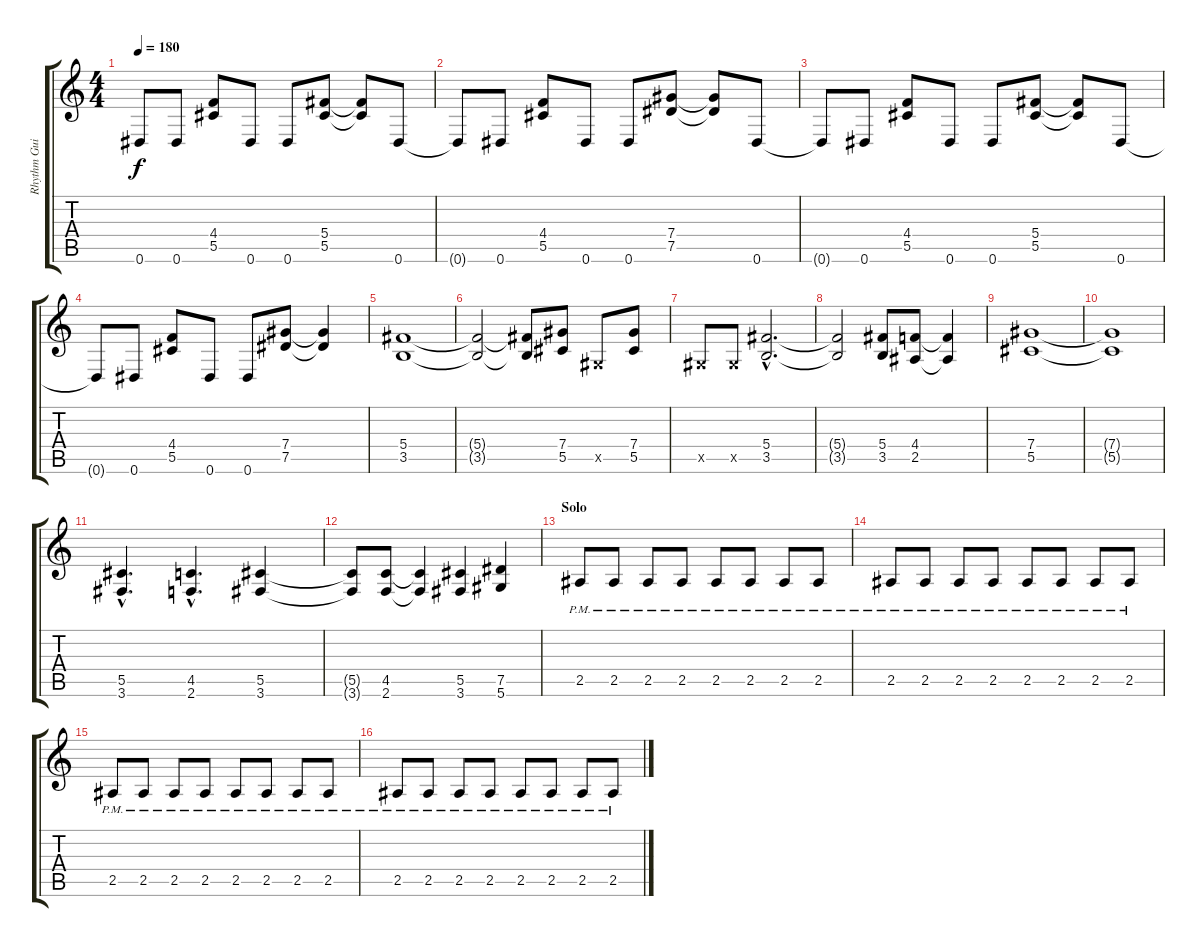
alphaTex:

\track ("Rhythm Guitar" "Rhythm Gui") {instrument distortionguitar}
\staff {score tabs}
\tuning (Eb4 Bb3 Gb3 Db3 Ab2 Eb2) {hide}
\ts (4 4)
\tempo 180
\clef g2
\ks c
0.6{t}.8{dy f} 0.6.8 (4.4 5.5).8 0.6.8 0.6.8 (5.4 5.5).8 (5.4{t} 5.5{t}).8 0.6.8 |
0.6{t}.8 0.6.8 (4.4 5.5).8 0.6.8 0.6.8 (7.4 7.5).8 (7.4{t} 7.5{t}).8 0.6.8 |
0.6{t}.8 0.6.8 (4.4 5.5).8 0.6.8 0.6.8 (5.4 5.5).8 (5.4{t} 5.5{t}).8 0.6.8 |
0.6{t}.8 0.6.8 (4.4 5.5).8 0.6.8 0.6.8 (7.4 7.5).8 (7.4{t} 7.5{t}).4 |
(5.4 3.5).1 |
(5.4{t} 3.5{t}).2 (5.4{t} 3.5{t}).8 (7.4 5.5).8 0.5{x}.8 (7.4 5.5).8 |
0.5{x}.8 0.5{x}.8 (5.4{hac} 3.5{hac}).2{d} |
(5.4{t} 3.5{t}).2 (5.4 3.5).8 (4.4 2.5).8 (4.4{t} 2.5{t}).4 |
(7.4 5.5).1 |
(7.4{t} 5.5{t}).1 |
(5.5{hac} 3.6{hac}).4{d} (4.5{hac} 2.6{hac}).4{d} (5.5 3.6).4 |
(5.5{t} 3.6{t}).8 (4.5 2.6).8 (4.5{t} 2.6{t}).4 (5.5 3.6).4 (7.5 5.6).4 |
\section ("" "Solo")
2.5{pm}.8 2.5{pm}.8 2.5{pm}.8 2.5{pm}.8 2.5{pm}.8 2.5{pm}.8 2.5{pm}.8 2.5{pm}.8 |
2.5{pm}.8 2.5{pm}.8 2.5{pm}.8 2.5{pm}.8 2.5{pm}.8 2.5{pm}.8 2.5{pm}.8 2.5{pm}.8 |
2.5{pm}.8 2.5{pm}.8 2.5{pm}.8 2.5{pm}.8 2.5{pm}.8 2.5{pm}.8 2.5{pm}.8 2.5{pm}.8 |
2.5{pm}.8 2.5{pm}.8 2.5{pm}.8 2.5{pm}.8 2.5{pm}.8 2.5{pm}.8 2.5{pm}.8 2.5{pm}.8
